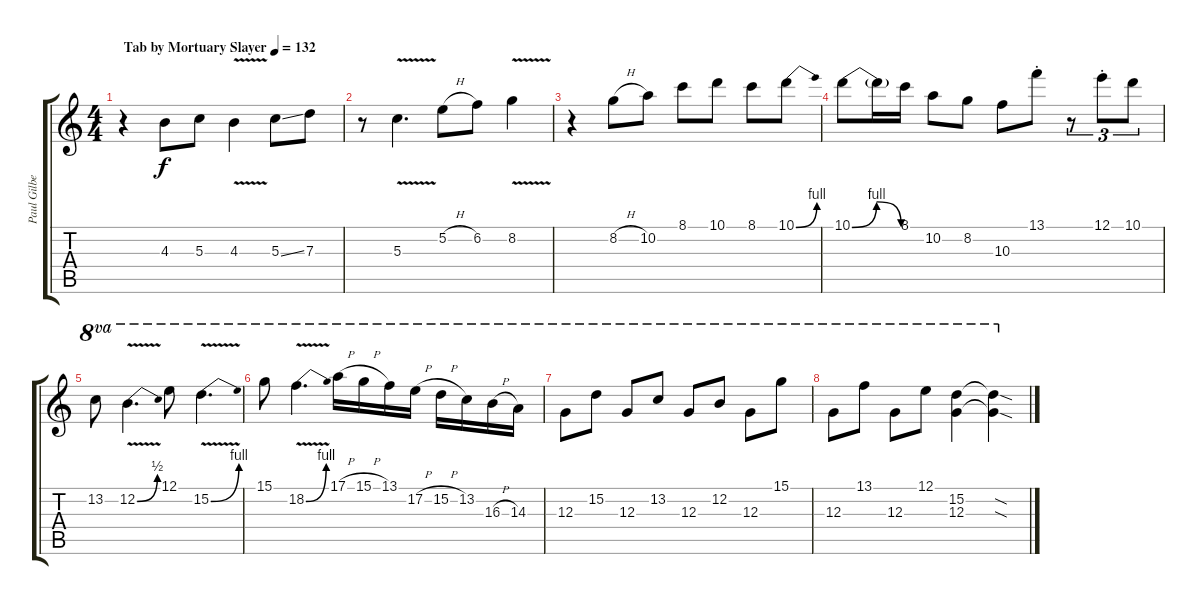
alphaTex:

\track ("Paul Gilbert" "Paul Gilbe") {instrument distortionguitar}
\staff {score tabs}
\tuning (E4 B3 G3 D3 A2 E2) {hide}
\ts (4 4)
\tempo (132 "Tab by Mortuary Slayer")
\clef g2
\ks c
r.4{txt "" dy f instrument distortionguitar} 4.3.8 5.3.8 4.3{v}.4 5.3{ss}.8 7.3.8 |
r.8 5.3{v}.4{d} 5.2{h}.8 6.2.8 8.2{v}.4 |
r.4 8.2{h}.8 10.2.8 8.1.8 10.1.8 8.1.8 10.1{be (bend 0 0 60 4)}.8 |
10.1{be (bendrelease 0 0 15 4 15 4 60 0)}.8 10.1{t}.16 8.1.16 10.2.8 8.2.8 10.3.8 13.1{st}.8 r.8{tu (3 2)} 12.1{st}.8{tu (3 2)} 10.1.8{tu (3 2)} |
13.2.8{ot 8va} 12.2{be (bend 0 0 60 2) v}.4{d ot 8va} 12.1.8{ot 8va} 15.2{be (bend 0 0 60 4) v}.4{d ot 8va} |
15.1.8{ot 8va} 18.2{be (bend 0 0 60 4) v}.4{d ot 8va} 17.1{h}.16{ot 8va} 15.1{h}.16{ot 8va} 13.1.16{ot 8va} 17.2{h}.16{ot 8va} 15.2{h}.16{ot 8va} 13.2.16{ot 8va} 16.3{h}.16{ot 8va} 14.3.16{ot 8va} |
12.3.8{ot 8va} 15.2.8{ot 8va} 12.3.8{ot 8va} 13.2.8{ot 8va} 12.3.8{ot 8va} 12.2.8{ot 8va} 12.3.8{ot 8va} 15.1.8{ot 8va} |
12.3.8{ot 8va} 13.1.8{ot 8va} 12.3.8{ot 8va} 12.1.8{ot 8va} (15.2 12.3).4{ot 8va} (15.2{sod t} 12.3{sod t}).4{ot 8va}
